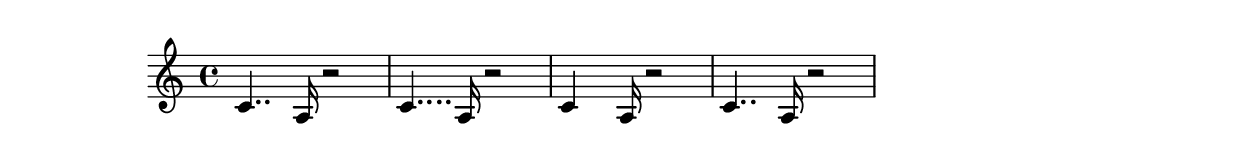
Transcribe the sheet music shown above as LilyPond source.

%% DO NOT EDIT this file manually; it is automatically
%% generated from LSR http://lsr.di.unimi.it
%% Make any changes in LSR itself, or in Documentation/snippets/new/ ,
%% and then run scripts/auxiliar/makelsr.py
%%
%% This file is in the public domain.
\version "2.18.0"

\header {
  lsrtags = "expressive-marks, rhythms"

  texidoc = "
The number of augmentation dots on a single note can be changed
indepently of the dots placed after the note.

"
  doctitle = "Changing the number of augmentation dots per note"
} % begin verbatim

\relative c' {
  c4.. a16 r2 |
  \override Dots.dot-count = #4
  c4.. a16 r2 |
  \override Dots.dot-count = #0
  c4.. a16 r2 |
  \revert Dots.dot-count
  c4.. a16 r2 |
}
